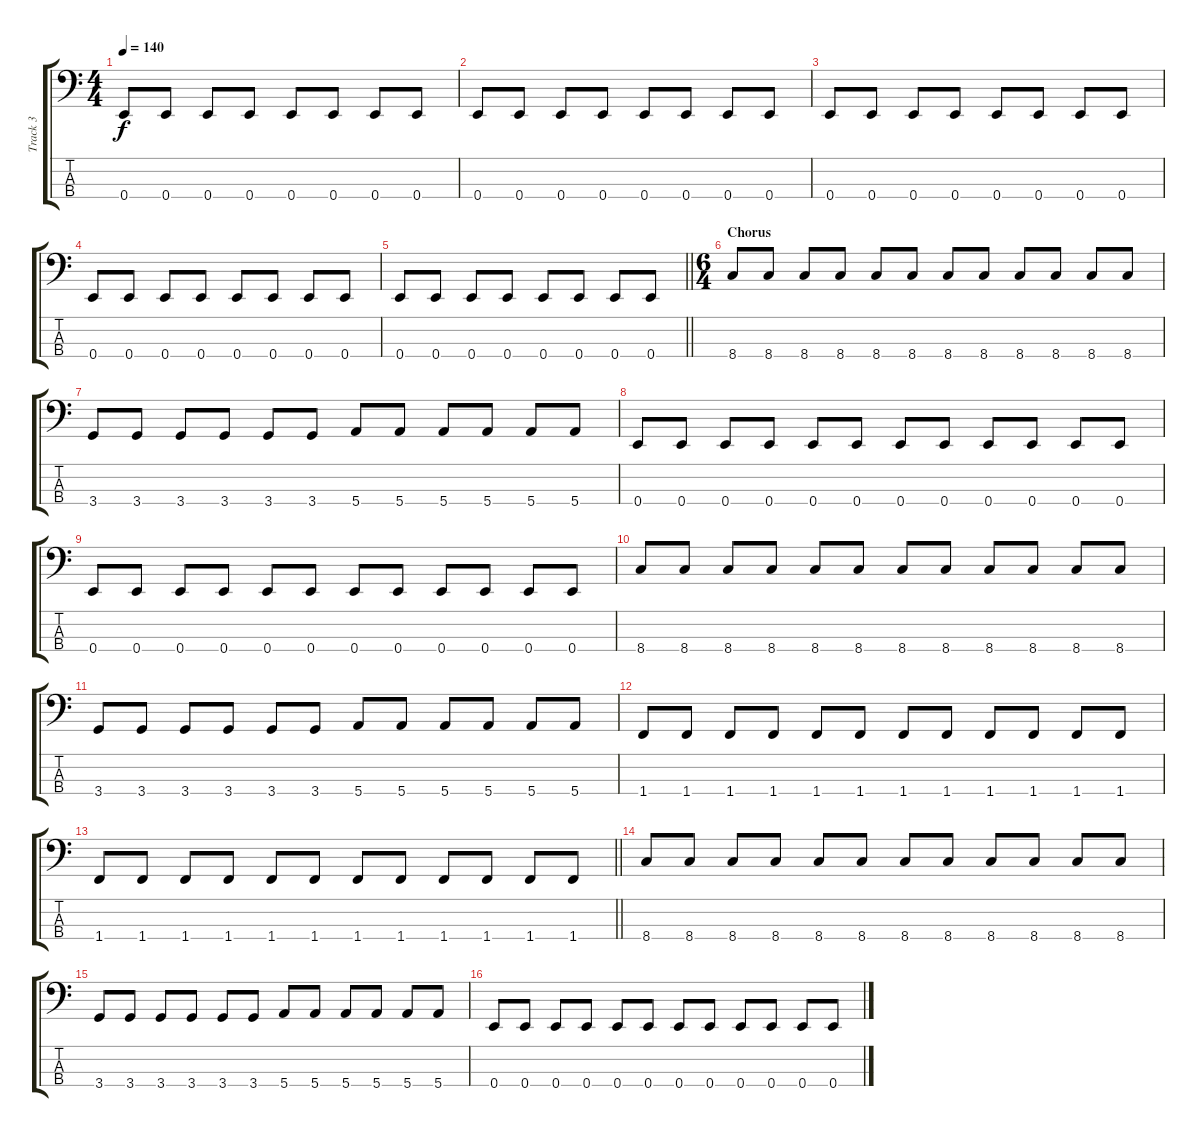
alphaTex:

\track ("Track 3" "Track 3") {instrument electricbassfinger}
\staff {score tabs}
\tuning (G2 D2 A1 E1) {hide}
\ts (4 4)
\tempo 140
\clef f4
\ks c
0.4.8{dy f} 0.4.8 0.4.8 0.4.8 0.4.8 0.4.8 0.4.8 0.4.8 |
0.4.8 0.4.8 0.4.8 0.4.8 0.4.8 0.4.8 0.4.8 0.4.8 |
0.4.8 0.4.8 0.4.8 0.4.8 0.4.8 0.4.8 0.4.8 0.4.8 |
0.4.8 0.4.8 0.4.8 0.4.8 0.4.8 0.4.8 0.4.8 0.4.8 |
\barLineRight lightlight
0.4.8 0.4.8 0.4.8 0.4.8 0.4.8 0.4.8 0.4.8 0.4.8 |
\ts (6 4)
\section ("" "Chorus")
8.4.8 8.4.8 8.4.8 8.4.8 8.4.8 8.4.8 8.4.8 8.4.8 8.4.8 8.4.8 8.4.8 8.4.8 |
3.4.8 3.4.8 3.4.8 3.4.8 3.4.8 3.4.8 5.4.8 5.4.8 5.4.8 5.4.8 5.4.8 5.4.8 |
0.4.8 0.4.8 0.4.8 0.4.8 0.4.8 0.4.8 0.4.8 0.4.8 0.4.8 0.4.8 0.4.8 0.4.8 |
0.4.8 0.4.8 0.4.8 0.4.8 0.4.8 0.4.8 0.4.8 0.4.8 0.4.8 0.4.8 0.4.8 0.4.8 |
8.4.8 8.4.8 8.4.8 8.4.8 8.4.8 8.4.8 8.4.8 8.4.8 8.4.8 8.4.8 8.4.8 8.4.8 |
3.4.8 3.4.8 3.4.8 3.4.8 3.4.8 3.4.8 5.4.8 5.4.8 5.4.8 5.4.8 5.4.8 5.4.8 |
1.4.8 1.4.8 1.4.8 1.4.8 1.4.8 1.4.8 1.4.8 1.4.8 1.4.8 1.4.8 1.4.8 1.4.8 |
\barLineRight lightlight
1.4.8 1.4.8 1.4.8 1.4.8 1.4.8 1.4.8 1.4.8 1.4.8 1.4.8 1.4.8 1.4.8 1.4.8 |
\section ("" "")
8.4.8 8.4.8 8.4.8 8.4.8 8.4.8 8.4.8 8.4.8 8.4.8 8.4.8 8.4.8 8.4.8 8.4.8 |
3.4.8 3.4.8 3.4.8 3.4.8 3.4.8 3.4.8 5.4.8 5.4.8 5.4.8 5.4.8 5.4.8 5.4.8 |
0.4.8 0.4.8 0.4.8 0.4.8 0.4.8 0.4.8 0.4.8 0.4.8 0.4.8 0.4.8 0.4.8 0.4.8
